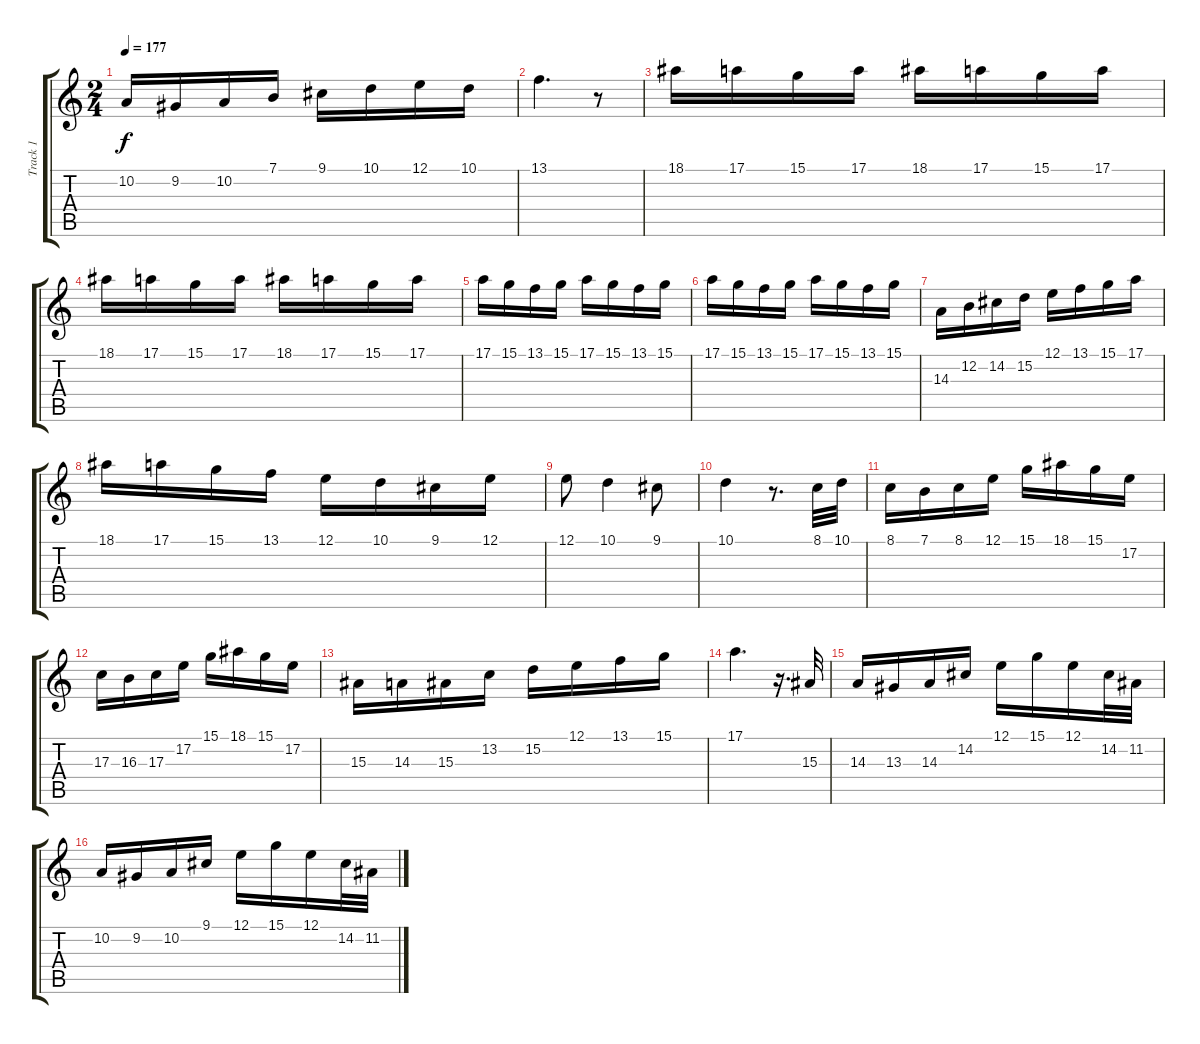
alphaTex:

\track ("Track 1" "Track 1") {instrument stringensemble1}
\staff {score tabs}
\tuning (E4 B3 G3 D3 A2 E2) {hide}
\ts (2 4)
\tempo 177
\clef g2
\ks c
10.2.16{dy f} 9.2.16 10.2.16 7.1.16 9.1.16 10.1.16 12.1.16 10.1.16 |
13.1.4{d} r.8 |
18.1.16 17.1.16 15.1.16 17.1.16 18.1.16 17.1.16 15.1.16 17.1.16 |
18.1.16 17.1.16 15.1.16 17.1.16 18.1.16 17.1.16 15.1.16 17.1.16 |
17.1.16 15.1.16 13.1.16 15.1.16 17.1.16 15.1.16 13.1.16 15.1.16 |
17.1.16 15.1.16 13.1.16 15.1.16 17.1.16 15.1.16 13.1.16 15.1.16 |
14.3.16 12.2.16 14.2.16 15.2.16 12.1.16 13.1.16 15.1.16 17.1.16 |
18.1.16 17.1.16 15.1.16 13.1.16 12.1.16 10.1.16 9.1.16 12.1.16 |
12.1.8 10.1.4 9.1.8 |
10.1.4 r.8{d} 8.1.32 10.1.32 |
8.1.16 7.1.16 8.1.16 12.1.16 15.1.16 18.1.16 15.1.16 17.2.16 |
17.3.16 16.3.16 17.3.16 17.2.16 15.1.16 18.1.16 15.1.16 17.2.16 |
15.3.16 14.3.16 15.3.16 13.2.16 15.2.16 12.1.16 13.1.16 15.1.16 |
17.1.4{d} r.16{d} 15.3.32 |
14.3.16 13.3.16 14.3.16 14.2.16 12.1.16 15.1.16 12.1.16 14.2.32 11.2.32 |
10.2.16 9.2.16 10.2.16 9.1.16 12.1.16 15.1.16 12.1.16 14.2.32 11.2.32
